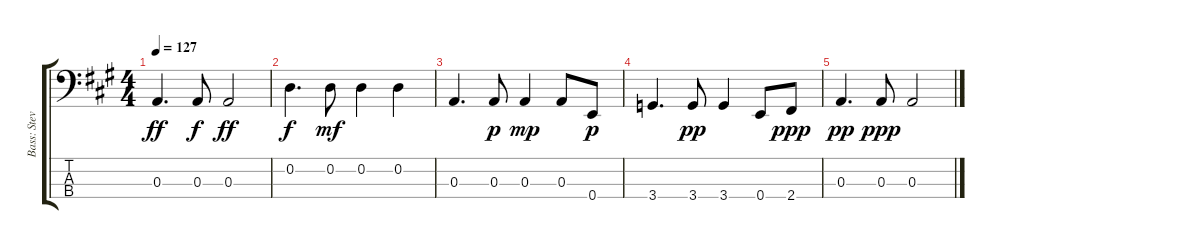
\track ("Bass: Steve" "Bass: Stev") {instrument electricbassfinger}
\staff {score tabs}
\tuning (G2 D2 A1 E1) {hide}
\ts (4 4)
\tempo 127
\clef f4
\ks a
0.3.4{d dy ff} 0.3.8{dy f} 0.3.2{dy ff} |
0.2.4{d dy f} 0.2.8{dy mf} 0.2.4 0.2.4 |
0.3.4{d} 0.3.8{dy p} 0.3.4{dy mp} 0.3.8 0.4.8{dy p} |
3.4.4{d} 3.4.8{dy pp} 3.4.4 0.4.8 2.4.8{dy ppp} |
0.3.4{d dy pp} 0.3.8{dy ppp} 0.3.2
